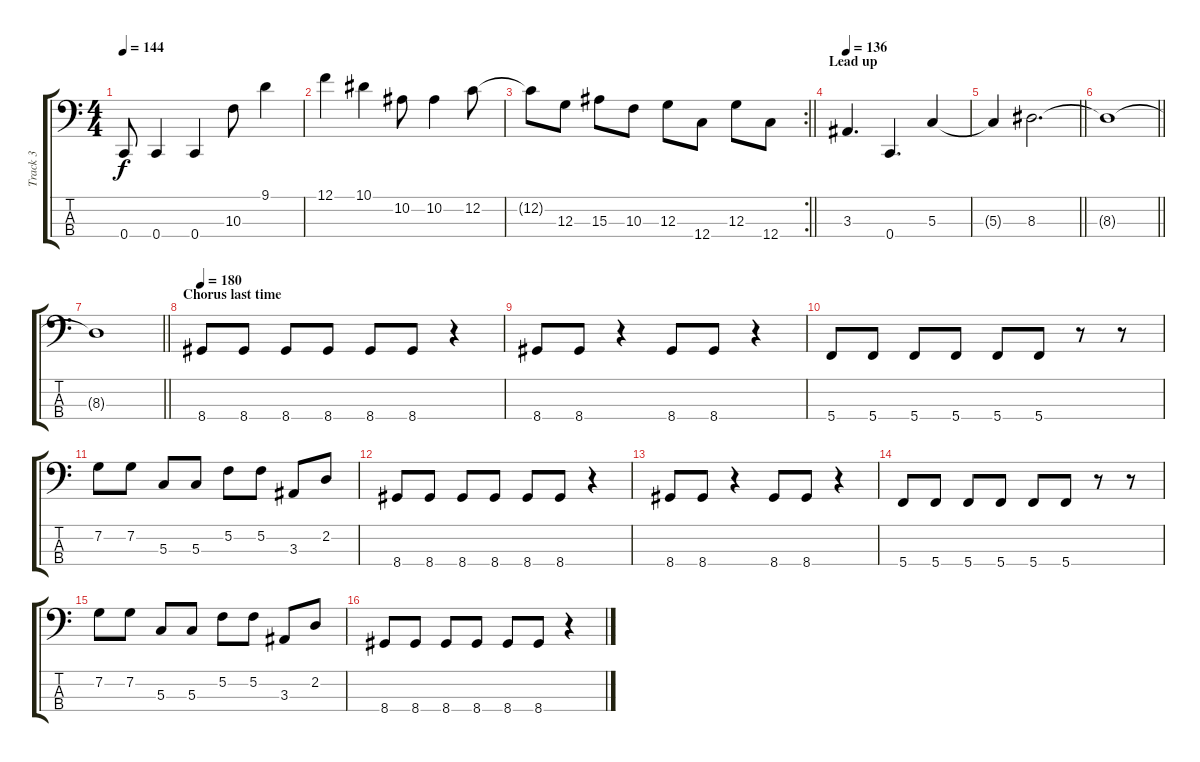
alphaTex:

\track ("Track 3" "Track 3") {instrument electricbassfinger}
\staff {score tabs}
\tuning (F2 C2 G1 C1) {hide}
\ts (4 4)
\tempo 144
\clef f4
\ks c
0.4.8{dy f} 0.4.4 0.4.4 10.3.8 9.1.4 |
12.1.4 10.1.4 10.2.8 10.2.4 12.2.8 |
\rc 2
\barLineRight lightlight
12.2{t}.8 12.3.8 15.3.8 10.3.8 12.3.8 12.4.8 12.3.8 12.4.8 |
\section ("" "Lead up")
\tempo 136
3.3.4{d} 0.4.4{d} 5.3.4 |
\barLineRight lightlight
5.3{t}.4 8.3.2{d} |
\barLineRight lightlight
8.3{t}.1 |
\barLineRight lightlight
8.3{t}.1 |
\section ("" "Chorus last time")
\tempo 180
8.4.8 8.4.8 8.4.8 8.4.8 8.4.8 8.4.8 r.4 |
8.4.8 8.4.8 r.4 8.4.8 8.4.8 r.4 |
5.4.8 5.4.8 5.4.8 5.4.8 5.4.8 5.4.8 r.8 r.8 |
7.2.8 7.2.8 5.3.8 5.3.8 5.2.8 5.2.8 3.3.8 2.2.8 |
8.4.8 8.4.8 8.4.8 8.4.8 8.4.8 8.4.8 r.4 |
8.4.8 8.4.8 r.4 8.4.8 8.4.8 r.4 |
5.4.8 5.4.8 5.4.8 5.4.8 5.4.8 5.4.8 r.8 r.8 |
7.2.8 7.2.8 5.3.8 5.3.8 5.2.8 5.2.8 3.3.8 2.2.8 |
8.4.8 8.4.8 8.4.8 8.4.8 8.4.8 8.4.8 r.4
